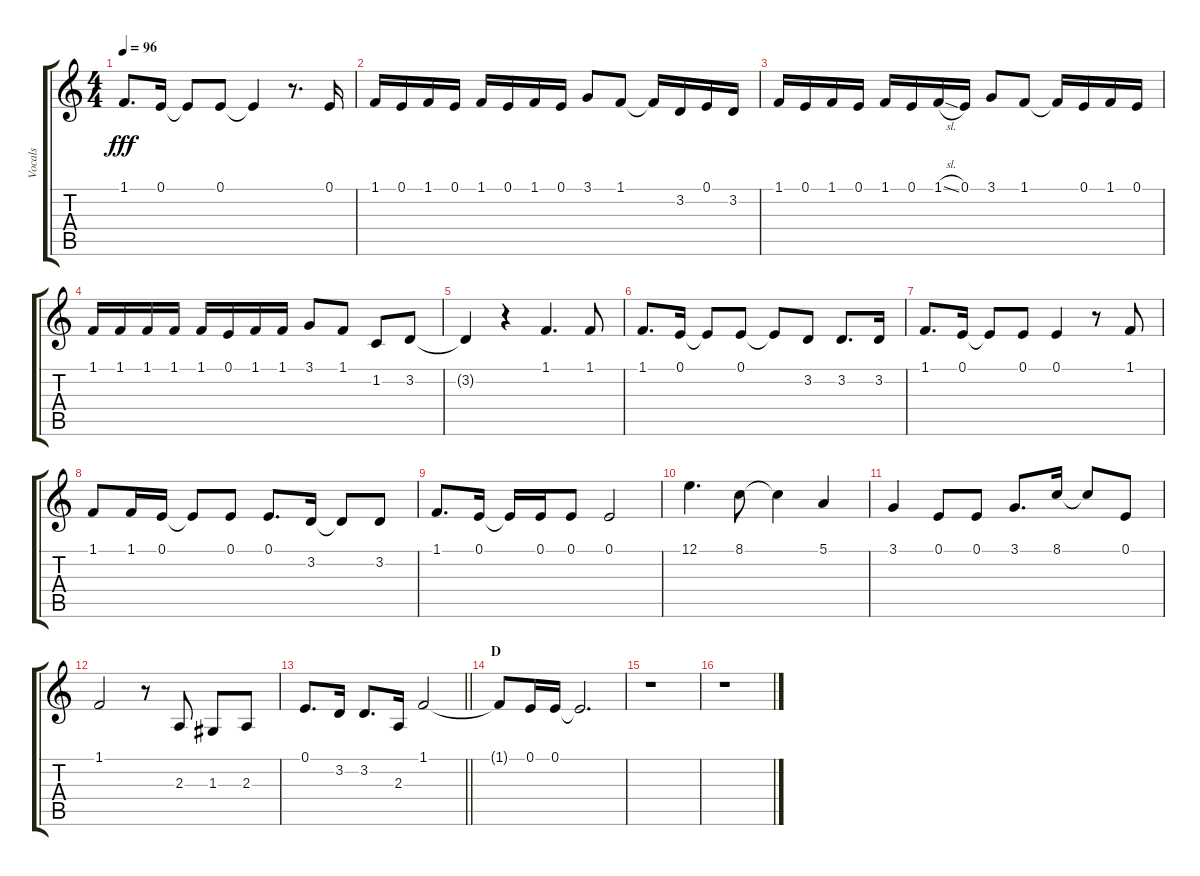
\track ("Vocals" "Vocals") {instrument voiceoohs}
\staff {score tabs}
\tuning (E4 B3 G3 D3 A2 E2) {hide}
\ts (4 4)
\tempo 96
\clef g2
\ks c
1.1.8{d dy fff} 0.1.16 0.1{t}.8 0.1.8 0.1{t}.4 r.8{d} 0.1.16 |
1.1.16 0.1.16 1.1.16 0.1.16 1.1.16 0.1.16 1.1.16 0.1.16 3.1.8 1.1.8 1.1{t}.16 3.2.16 0.1.16 3.2.16 |
1.1.16 0.1.16 1.1.16 0.1.16 1.1.16 0.1.16 1.1{sl}.16 0.1.16 3.1.8 1.1.8 1.1{t}.16 0.1.16 1.1.16 0.1.16 |
1.1.16 1.1.16 1.1.16 1.1.16 1.1.16 0.1.16 1.1.16 1.1.16 3.1.8 1.1.8 1.2.8 3.2.8 |
3.2{t}.4 r.4 1.1.4{d} 1.1.8 |
1.1.8{d} 0.1.16 0.1{t}.8 0.1.8 0.1{t}.8 3.2.8 3.2.8{d} 3.2.16 |
1.1.8{d} 0.1.16 0.1{t}.8 0.1.8 0.1.4 r.8 1.1.8 |
1.1.8 1.1.16 0.1.16 0.1{t}.8 0.1.8 0.1.8{d} 3.2.16 3.2{t}.8 3.2.8 |
1.1.8{d} 0.1.16 0.1{t}.16 0.1.16 0.1.8 0.1.2 |
12.1.4{d} 8.1.8 8.1{t}.4 5.1.4 |
3.1.4 0.1.8 0.1.8 3.1.8{d} 8.1.16 8.1{t}.8 0.1.8 |
1.1.2 r.8 2.3.8 1.3.8 2.3.8 |
\barLineRight lightlight
0.1.8{d} 3.2.16 3.2.8{d} 2.3.16 1.1.2 |
\section ("" "D")
1.1{t}.8 0.1.16 0.1.16 0.1{t}.2{d} |
r.1 |
r.1
